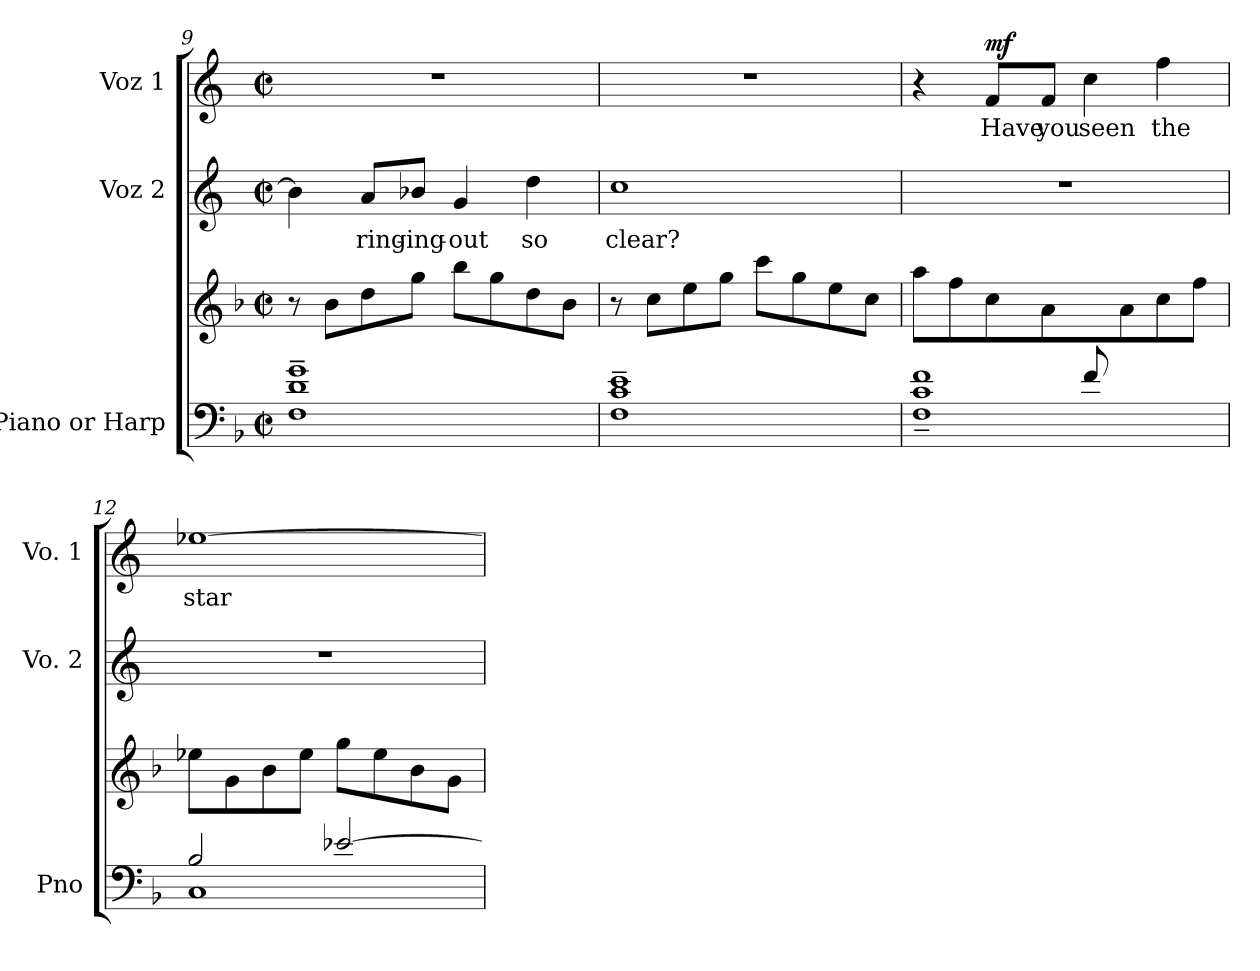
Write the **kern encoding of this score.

**kern	**kern	**kern	**text	**kern	**text	**dynam
*part3	*part3	*part2	*part2	*part1	*part1	*part1
*staff4	*staff3	*staff2	*staff2	*staff1	*staff1	*staff1
*I"Piano or Harp	*	*I"Voz 2	*	*I"Voz 1	*	*
*I'Pno	*	*I'Vo. 2	*	*I'Vo. 1	*	*
*clefF4	*clefG2	*clefG2	*	*clefG2	*	*
*k[b-]	*k[b-]	*k[]	*	*k[]	*	*
*M2/2	*M2/2	*M2/2	*	*M2/2	*	*
*met(c|)	*met(c|)	*met(c|)	*	*met(c|)	*	*
=9	=9	=9	=9	=9	=9	=9
1F~ 1d~ 1g~	8r	4b-\]	.	1r	.	.
.	8b-\L	.	.	.	.	.
.	8dd\	8a/L	ring-	.	.	.
.	8gg\J	8b-X/J	-ing-	.	.	.
.	8bb-\L	4g/	out	.	.	.
.	8gg\	.	.	.	.	.
.	8dd\	4dd\	so	.	.	.
.	8b-\J	.	.	.	.	.
=10	=10	=10	=10	=10	=10	=10
1F~ 1c~ 1e~	8r	1cc	clear?	1r	.	.
.	8cc\L	.	.	.	.	.
.	8ee\	.	.	.	.	.
.	8gg\J	.	.	.	.	.
.	8ccc\L	.	.	.	.	.
.	8gg\	.	.	.	.	.
.	8ee\	.	.	.	.	.
.	8cc\J	.	.	.	.	.
=11	=11	=11	=11	=11	=11	=11
*^	*	*	*	*	*	*
2ryy	1F~ 1c~ 1f~	8aa\L	1r	.	4r	.	.
.	.	8ff\	.	.	.	.	.
!	!	!	!	!	!	!	!LO:DY:a
.	.	8cc\	.	.	8f/L	Have	mf
.	.	8a\J	.	.	8f/J	you	.
8f/L	.	8ryy	.	.	4cc\	seen	.
4.ryy	.	8a\	.	.	.	.	.
.	.	8cc\	.	.	4ff\	the	.
.	.	8ff\J	.	.	.	.	.
=12	=12	=12	=12	=12	=12	=12	=12
2B-/	1C	8ee-X\L	1r	.	[1ee-X	star	.
.	.	8g\	.	.	.	.	.
.	.	8b-\	.	.	.	.	.
.	.	8ee-\J	.	.	.	.	.
[2e-X/	.	8gg\L	.	.	.	.	.
.	.	8ee-\	.	.	.	.	.
.	.	8b-\	.	.	.	.	.
.	.	8g\J	.	.	.	.	.
*v	*v	*	*	*	*	*	*
=	=	=	=	=	=	=
*-	*-	*-	*-	*-	*-	*-
